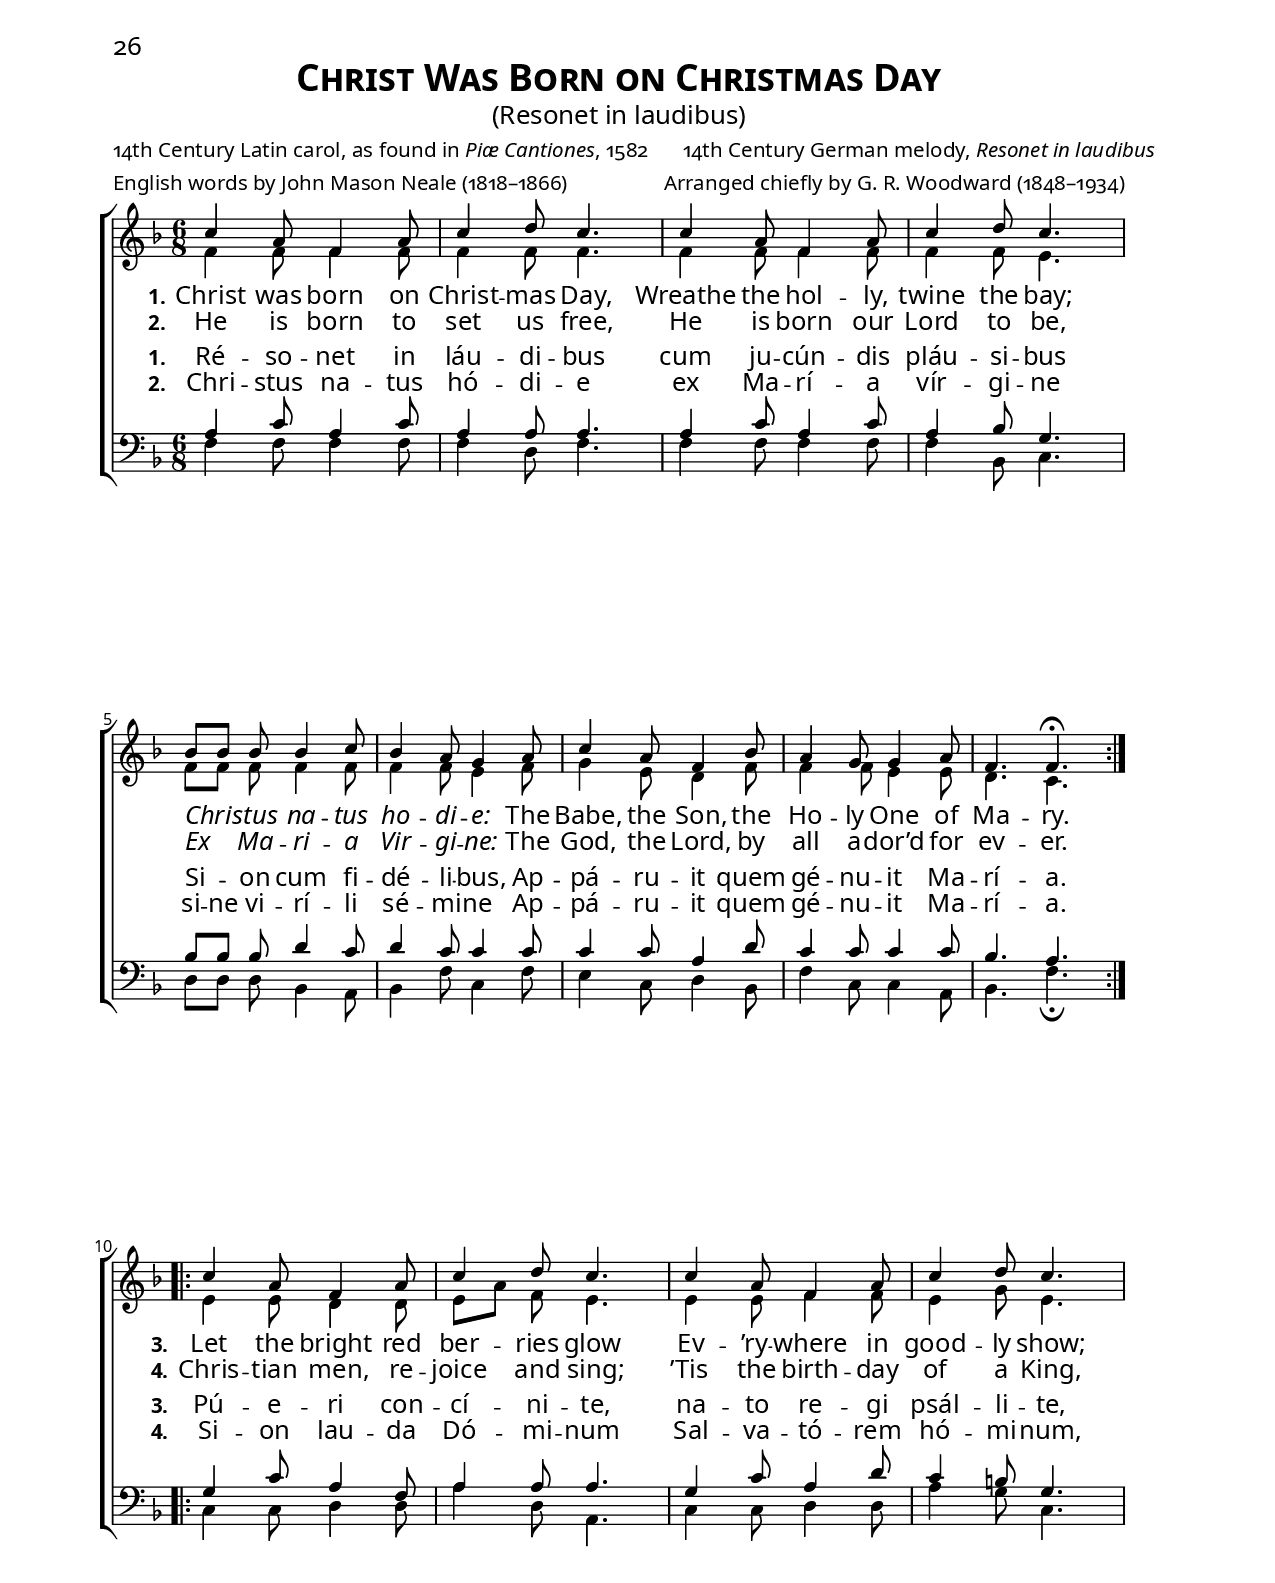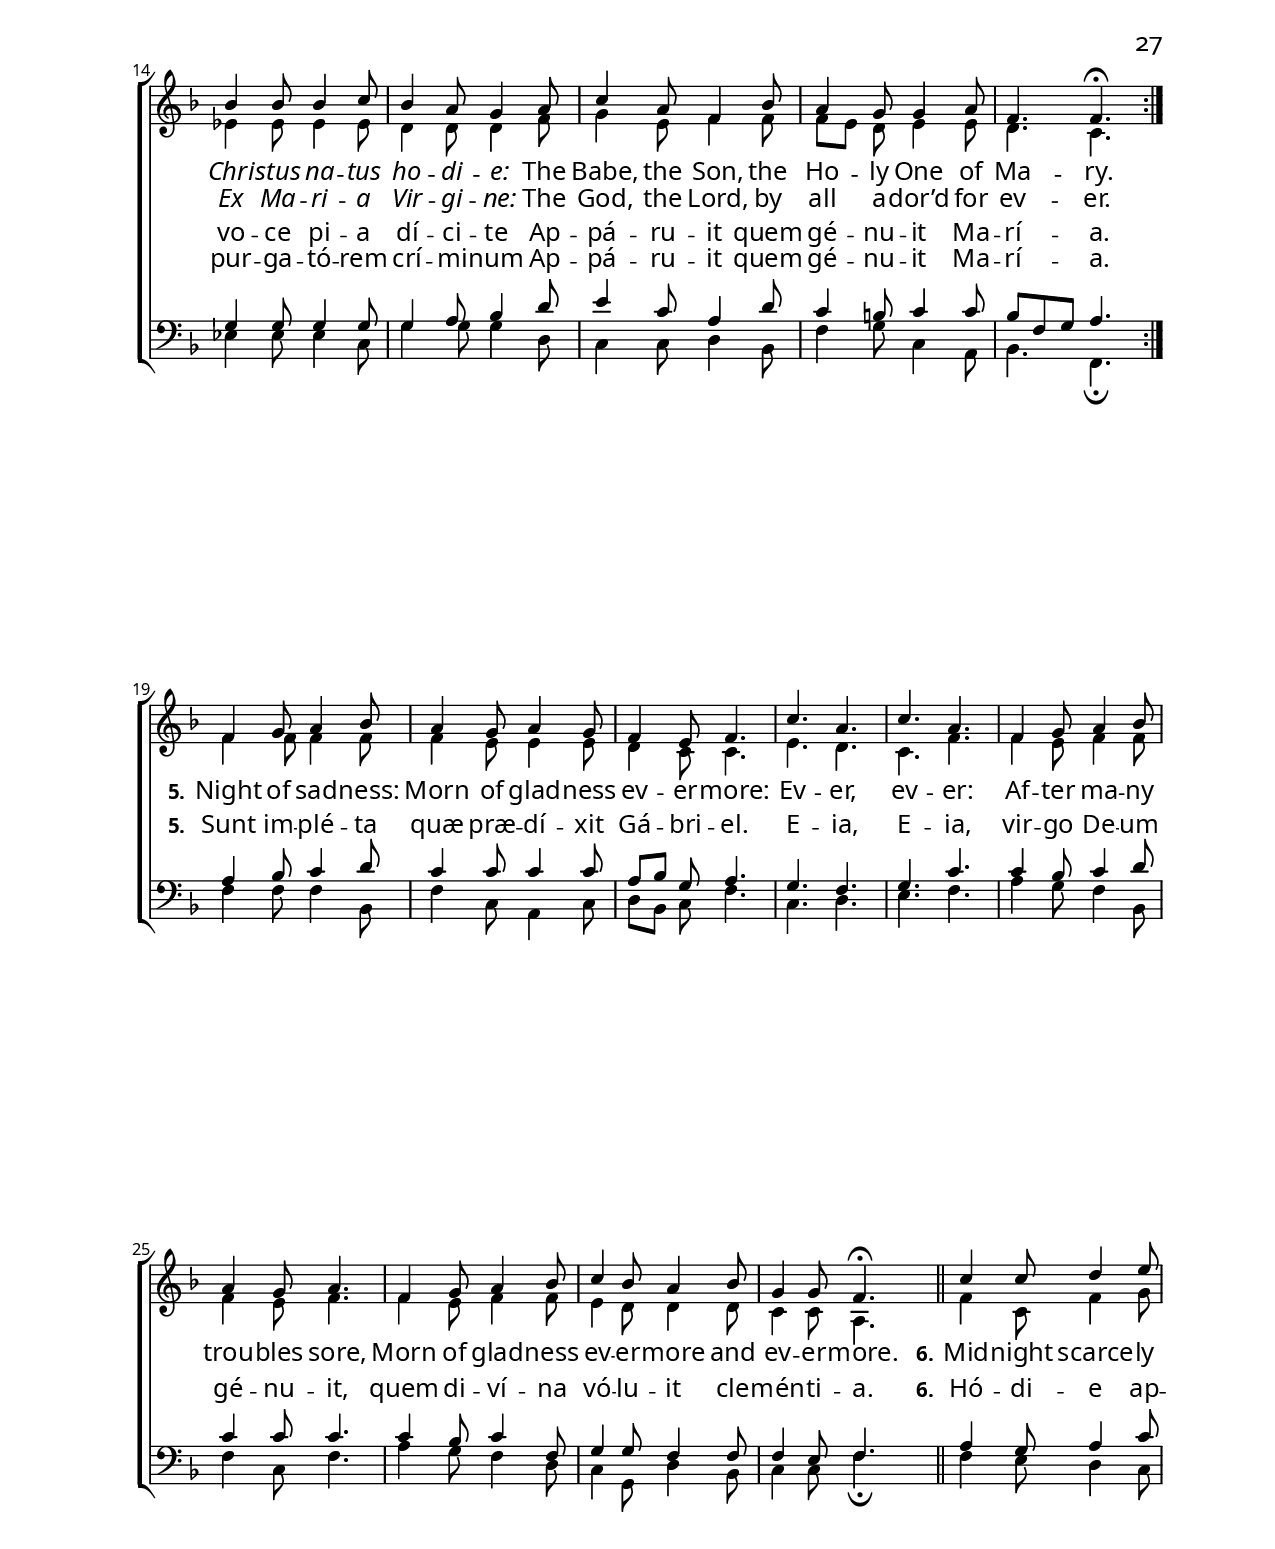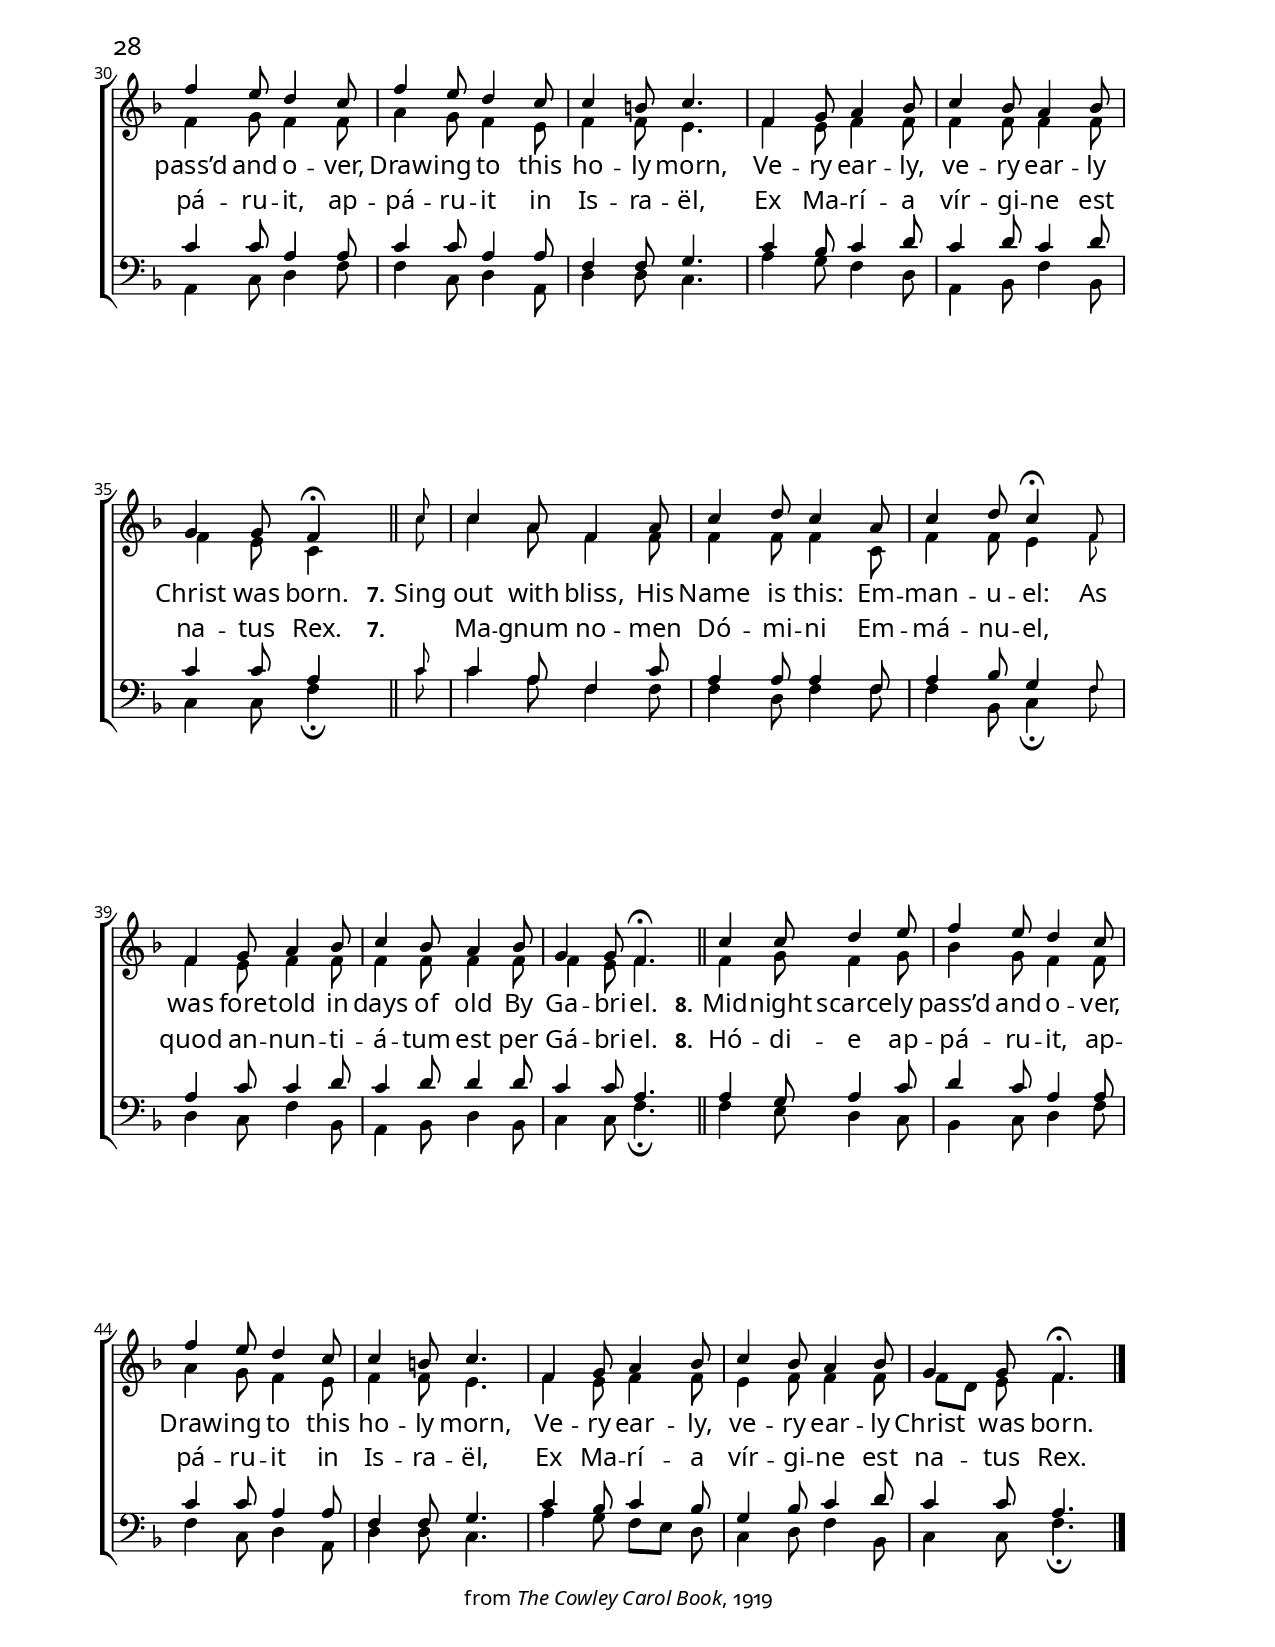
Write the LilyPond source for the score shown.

\version "2.14.2"
\include "util.ly"
\header {
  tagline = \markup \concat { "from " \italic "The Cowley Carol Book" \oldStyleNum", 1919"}
}
\paper {
  print-all-headers = ##t
  paper-height = 11\in
  paper-width = 8.5\in
  indent = 0\in
  %system-system-spacing = #'((basic-distance . 10) (padding . 0))
  %system-system-spacing =
  %  #'((basic-distance . 0)
  %     (minimum-distance . 0)
  %     (padding . -0.35)
  %     (stretchability . 100))
  ragged-last-bottom = ##f
  ragged-bottom = ##f
  two-sided = ##t
  inner-margin = 1\in
  outer-margin = 0.75\in
  top-margin = 0.26\in
  bottom-margin = 0.25\in
  first-page-number = #26
  print-first-page-number = ##t
  headerLine = ""
  oddHeaderMarkup = \markup\fill-line{
     \override #'(font-name . "Garamond Premier Pro")\abs-fontsize #12.5
     \combine 
        \fill-line{"" \on-the-fly #print-page-number-check-first
        \oldStylePageNum""
        }
        \fill-line{\headerLine}
  }
  evenHeaderMarkup = \markup {
     \override #'(font-name . "Garamond Premier Pro")\abs-fontsize #12.5
     \combine
        \on-the-fly #print-page-number-check-first
        \oldStylePageNum""
        \fill-line{\headerLine}
  }
}
#(set-global-staff-size 18) \paper{ #(define fonts (make-pango-font-tree "Garamond Premier Pro" "Garamond Premier Pro" "Garamond Premier Pro" (/ 18 20))) }
global = {
  \key f \major
  \time 6/8
  \autoBeamOff
  \override DynamicLineSpanner #'staff-padding = #0.0
  \override DynamicLineSpanner #'Y-extent = #'(-1 . 1)
}

sopMusic = \relative c'' {
  \repeat volta 2{
    c4 a8 f4 a8 |
    c4 d8 c4. |
    c4 a8 f4 a8 |
    c4 d8 c4. | \break
    
    bes8[ bes] bes8 bes4 c8 |
    bes4 a8 g4 a8 |
    c4 a8 f4 bes8 |
    a4 g8 g4 a8 |
    f4. f\fermata \break
  }
  \repeat volta 2{
    c'4 a8 f4 a8 |
    c4 d8 c4. |
    c4 a8 f4 a8 |
    c4 d8 c4. | \break
    
    bes4 bes8 bes4 c8 |
    bes4 a8 g4 a8 |
    c4 a8 f4 bes8 |
    
    
    %page2
    a4 g8 g4 a8 |
    f4. f\fermata \break
  }
  
  f4 g8 a4 bes8 |
  a4 g8 a4 g8 |
  
  f4 e8 f4. |
  c'4. a |
  c a |
  f4 g8 a4 bes8 |
  
  a4 g8 a4. |
  f4 g8 a4 bes8 |
  c4 bes8 a4 bes8 |
  g4 g8 f4.\fermata \bar"||"
  
  c'4 c8 d4 e8 |
  f4 e8 d4 c8 |
  f4 e8 d4 c8 |
  c4 b8 c4. |
  
  f,4 g8 a4 bes8 c4 bes8 a4 bes8 |
  g4 g8 f4\fermata \bar"||"
  \teeny c'8 | \normalsize
  c4 a8 f4 a8 |
  
  %page3
  c4 d8 c4 a8 |
  c4 d8 c4\fermata \teeny f,8 | \normalsize
  f4 g8 a4 bes8 |
  c4 bes8 a4 bes8 |
  
  g4 g8 f4.\fermata \bar"||"
  c'4 c8 d4 e8 f4 e8 d4 c8 |
  f4 e8 d4 c8 |
  
  c4 b8 c4. |
  f,4 g8 a4 bes8 |
  c4 bes8 a4 bes8 |
  g4 g8 f4.\fermata \bar"|."
}
sopWords = \lyricmode {
  
}

altoMusic = \relative c' {
  \repeat volta 2{
    f4 f8 f4 f8 |
    f4 f8 f4. |
    f4 f8 f4 f8 |
    f4 f8 e4. |
    
    f8[ f] f8 f4 f8 |
    f4 f8 e4 f8 |
    g4 e8 d4 f8 |
    f4 f8 e4 e8 |
    d4. c
  }
  \repeat volta 2{
    e4 e8 d4 d8 |
    e[ a] f e4. |
    e4 e8 f4 f8 |
    
    e4 g8 e4. |
    ees4 ees8 ees4 ees8 |
    d4 d8 d4 f8 |
    g4 e8 f4 f8 |
    
    %page2
    f8[ e] d e4 e8 |
    d4. c |
  }
  f4 f8 f4 f8 |
  f4 e8 e4 e8 |
  
  d4 c8 c4. |
  e d |
  c f |
  f4 e8 f4 f8 |
  
  f4 e8 f4. |
  f4 e8 f4 f8 |
  e4 d8 d4 d8 |
  c4 c8 a4. \bar"||"
  
  f'4 c8 f4 g8 |
  f4 g8 f4 f8 |
  a4 g8 f4 e8 |
  f4 f8 e4. |
  
  f4 e8 f4 f8 |
  f4 f8 f4 f8 |
  f4 e8 c4 \bar"||"
  \teeny c'8 | \normalsize
  c4 a8 f4 f8 |
  
  %page3
  f4 f8 f4 c8 |
  f4 f8 e4 \teeny f8 | \normalsize
  f4 e8 f4 f8 |
  f4 f8 f4 f8 |
  
  f4 e8 f4. \bar"||"
  f4 g8 f4 g8 |
  bes4 g8 f4 f8 |
  a4 g8 f4 e8 |
  
  f4 f8 e4. |
  f4 e8 f4 f8 |
  e4 f8 f4 f8 |
  f[ d] e f4. \bar"|."
}
altoWords = \lyricmode {
  \set stanza = " 1."
  Christ was born on Christ -- mas Day,
  Wreathe the hol -- ly, twine the bay;
  
  \override Lyrics.LyricText.font-shape = #'italic
  Chri -- stus na -- tus ho -- di -- e:
  \revert Lyrics.LyricText.font-shape
  The Babe, the Son, the Ho -- ly One of Ma -- ry.
  
  \set stanza = " 3."
  Let the bright red ber -- ries glow
  Ev -- ’ry -- where in good -- ly show;
  
  \override Lyrics.LyricText.font-shape = #'italic
  Chri -- stus na -- tus ho -- di -- e:
  \revert Lyrics.LyricText.font-shape
  The Babe, the Son, the Ho -- ly One of Ma -- ry.
  
  \set stanza = " 5."
  Night of sad -- ness: Morn of glad -- ness
  ev -- er -- more:
  Ev -- er, ev -- er:
  Af -- ter ma -- ny trou -- bles sore,
  Morn of glad -- ness ev -- er -- more and ev -- er -- more.
  
  \set stanza = "   6."
  Mid -- night scarce -- ly pass’d and o -- ver,
  Draw -- ing to this ho -- ly morn,
  Ve -- ry ear -- ly, ve -- ry ear -- ly Christ was born.
  
  \set stanza = "   7."
  Sing out with bliss, His Name is this:
  Em -- man -- u -- el:
  As was fore -- told in days of old
  By Ga -- bri -- el.
  
  \set stanza = "   8."
  Mid -- night scarce -- ly pass’d and o -- ver,
  Draw -- ing to this ho -- ly morn,
  Ve -- ry ear -- ly, ve -- ry ear -- ly Christ was born.
}
altoWordsII = \lyricmode {
  \set stanza = " 2."
  He is born to set us free,
  He is born our Lord to be,
  
  \override Lyrics.LyricText.font-shape = #'italic
  Ex Ma -- ri -- a Vir -- gi -- ne:
  \revert Lyrics.LyricText.font-shape
  The God, the Lord, by all a -- dor’d for ev -- er.
  
  \set stanza = " 4."
  Chris -- tian men, re -- joice and sing;
  ’Tis the birth -- day of a King,
  
  \override Lyrics.LyricText.font-shape = #'italic
  Ex Ma -- ri -- a Vir -- gi -- ne:
  \revert Lyrics.LyricText.font-shape
  The God, the Lord, by all a -- dor’d for ev -- er.
}
altoWordsIII = \lyricmode {
  \dropLyricsIX
  \set stanza = " 1."
  % \override Lyrics.LyricText.font-shape = #'italic
  Ré -- so -- net in láu -- di -- bus
  cum ju -- cún -- dis pláu -- si -- bus
  Si -- on cum fi -- dé -- li -- bus,
  Ap -- pá -- ru -- it quem gé -- nu -- it Ma -- rí -- a.

  \set stanza = " 3."
  Pú -- e -- ri con -- cí -- ni -- te,
  na -- to re -- gi psál -- li -- te,
  vo -- ce pi -- a dí -- ci -- te
  Ap -- pá -- ru -- it quem gé -- nu -- it Ma -- rí -- a.

  \set stanza = " 5."
  Sunt im -- plé -- ta quæ præ -- dí -- xit Gá -- bri -- el.
  E -- ia, E -- ia,
  vir -- go De -- um gé -- nu -- it,
  quem di -- ví -- na vó -- lu -- it cle -- mén -- ti -- a.

  \set stanza = "   6."
  Hó -- di -- e ap -- pá -- ru -- it, ap -- pá -- ru -- it in Is -- ra -- ël,
  Ex Ma -- rí -- a vír -- gi -- ne est na -- tus Rex.

  \set stanza = "   7."
  "" Ma -- gnum no -- men Dó -- mi -- ni Em -- má -- nu -- el,
  "" quod an -- nun -- ti -- á -- tum est per Gá -- bri -- el.

  \set stanza = "   8."
  Hó -- di -- e ap -- pá -- ru -- it, ap -- pá -- ru -- it in Is -- ra -- ël,
  Ex Ma -- rí -- a vír -- gi -- ne est na -- tus Rex.
}
altoWordsIV = \lyricmode {
  \dropLyricsIX
  \set stanza = " 2."
  % \override Lyrics.LyricText.font-shape = #'italic
  Chri -- stus na -- tus hó -- di -- e
  ex Ma -- rí -- a vír -- gi -- ne
  \set ignoreMelismata = ##t
  si -- ne \unset ignoreMelismata vi -- rí -- li sé -- mi -- ne
  Ap -- pá -- ru -- it quem gé -- nu -- it Ma -- rí -- a.
  
  \set stanza = " 4."
  Si -- on lau -- da Dó -- mi -- num
  Sal -- va -- tó -- rem hó -- mi -- num,
  pur -- ga -- tó -- rem crí -- mi -- num
  Ap -- pá -- ru -- it quem gé -- nu -- it Ma -- rí -- a.
}
altoWordsV = \lyricmode {
}
altoWordsVI = \lyricmode {
}
tenorMusic = \relative c' {
  \repeat volta 2{
    a4 c8 a4 c8 |
    a4 a8 a4. |
    a4 c8 a4 c8 |
    a4 bes8 g4. |
    
    bes8[ bes] bes8 d4 c8 |
    d4 c8 c4 c8 |
    c4 c8 a4 d8 |
    c4 c8 c4 c8 |
    bes4. a
  }
  \repeat volta 2{
    g4 c8 a4 f8 |
    a4 a8 a4. |
    g4 c8 a4 d8 |
    
    c4 b8 g4. |
    g4 g8 g4 g8 |
    g4 a8 bes4 d8 |
    e4 c8 a4 d8 |
    
    %page2
    c4 b8 c4 c8 |
    bes[ f g] a4. |
  }
  a4 bes8 c4 d8 |
  c4 c8 c4 c8 |
  
  a[ bes] g a4. |
  g f |
  g c |
  c4 bes8 c4 d8 |
  
  c4 c8 c4. |
  c4 bes8 c4 f,8 |
  g4 g8 f4 f8 |
  f4 e8 f4. \bar"||"
  
  a4 g8 a4 c8 |
  c4 c8 a4 a8 |
  c4 c8 a4 a8 |
  f4 f8 g4. |
  
  c4 bes8 c4 d8 |
  c4 d8 c4 d8 |
  c4 c8 a4 \bar"||"
  \teeny c8 | \normalsize
  c4 a8 f4 c'8 |
  
  %page3
  a4 a8 a4 f8 |
  a4 bes8 g4 \teeny f8 | \normalsize
  a4 c8 c4 d8 |
  c4 d8 d4 d8 |
  
  c4 c8 a4. \bar"||"
  a4 g8 a4 c8 |
  d4 c8 a4 a8 |
  c4 c8 a4 a8 |
  
  f4 f8 g4. |
  c4 bes8 c4 bes8 |
  g4 bes8 c4 d8 |
  c4 c8 a4. \bar"|."
}
tenorWords = \lyricmode {

}

bassMusic = \relative c {
  \repeat volta 2 {
    f4 f8 f4 f8 |
    f4 d8 f4. |
    f4 f8 f4 f8 |
    f4 bes,8 c4. |
    
    d8[ d] d8 bes4 a8 |
    bes4 f'8 c4 f8 |
    e4 c8 d4 bes8 |
    f'4 c8 c4 a8 |
    bes4. f'\fermata
  }
  \repeat volta 2{
    c4 c8 d4 d8 |
    a'4 d,8 a4. |
    c4 c8 d4 d8 |
    
    a'4 g8 c,4. |
    ees4 ees8 ees4 c8 |
    g'4 g8 g4 d8 |
    c4 c8 d4 bes8 |
    
    %page2
    f'4 g8 c,4 a8 |
    bes4. f\fermata |
  }
  f'4 f8 f4 bes,8 |
  f'4 c8 a4 c8 |
  
  d[ bes] c f4. |
  c d |
  e f |
  a4 g8 f4 bes,8 |
  
  f'4 c8 f4. |
  a4 g8 f4 d8 |
  c4 g8 d'4 bes8 |
  c4 c8 f4.\fermata \bar"||"
  
  f4 e8 d4 c8 |
  a4 c8 d4 f8 |
  f4 c8 d4 a8 |
  d4 d8 c4. |
  
  a'4 g8 f4 d8 |
  a4 bes8 f'4 bes,8 |
  c4 c8 f4\fermata \bar"||"
  \teeny c'8 | \normalsize
  c4 a8 f4 f8 |
  
  %page3
  f4 d8 f4 f8 |
  f4 bes,8 c4\fermata \teeny f8 | \normalsize
  d4 c8 f4 bes,8 |
  a4 bes8 d4 bes8 |
  
  c4 c8 f4.\fermata \bar"||"
  f4 e8 d4 c8 |
  bes4 c8 d4 f8 |
  f4 c8 d4 a8 |
  
  d4 d8 c4. |
  a'4 g8 f[ e] d |
  c4 d8 f4 bes,8 |
  c4 c8 f4.\fermata \bar"|."
}
bassWords = \lyricmode {

}

pianoRH = \relative c' {
  
}
pianoLH = \relative c' {
  
}

\score {
  <<
   \new ChoirStaff <<
%    \new Lyrics = sopranos \with { \override VerticalAxisGroup #'nonstaff-relatedstaff-spacing = #'((basic-distance . 1)) }
    \new Staff = women <<
      \new Voice = "sopranos" { \voiceOne << \global \sopMusic >> }
      \new Voice = "altos" { \voiceTwo << \global \altoMusic >> }
    >>
    \new Lyrics \with { alignAboveContext = "women" \override VerticalAxisGroup #'nonstaff-relatedstaff-spacing = #'((basic-distance . 1))} \lyricsto "sopranos" \sopWords
    \new Lyrics = "altosVI"  \with { alignBelowContext = "women" } \lyricsto "sopranos" \altoWordsVI
    \new Lyrics = "altosV"  \with { alignBelowContext = "women" } \lyricsto "sopranos" \altoWordsV
    \new Lyrics = "altosIV"  \with { alignBelowContext = "women" } \lyricsto "sopranos" \altoWordsIV
    \new Lyrics = "altosIII"  \with { alignBelowContext = "women" } \lyricsto "sopranos" \altoWordsIII
    \new Lyrics = "altosII"  \with { alignBelowContext = "women" } \lyricsto "sopranos" \altoWordsII
    \new Lyrics = "altos"  \with { alignBelowContext = "women" } \lyricsto "sopranos" \altoWords
   \new Staff = men <<
      \clef bass
      \new Voice = "tenors" { \voiceOne << \global \tenorMusic >> }
      \new Voice = "basses" { \voiceTwo << \global \bassMusic >> }
    >>
    \new Lyrics \with { alignAboveContext = "men" \override VerticalAxisGroup #'nonstaff-relatedstaff-spacing = #'((basic-distance . 0.2)) } \lyricsto "tenors" \tenorWords
    \new Lyrics \with { alignBelowContext = "men" \override VerticalAxisGroup #'nonstaff-relatedstaff-spacing = #'((basic-distance . 0.2)) } \lyricsto "basses" \bassWords
  >>
%    \new PianoStaff << \new Staff { \new Voice { \pianoRH } } \new Staff { \clef "bass" \pianoLH } >>
  >>
  \layout {
  \context {
    \Lyrics
    \override LyricText #'font-size = #1.9
  }
    \context {
      \Score
      %\override SpacingSpanner #'base-shortest-duration = #(ly:make-moment 1 8)
      %\override SpacingSpanner #'common-shortest-duration = #(ly:make-moment 1 4)
    }
    \context {
      % Remove all empty staves
      % \Staff \RemoveEmptyStaves \override VerticalAxisGroup #'remove-first = ##t
    }
    \context {
      \Lyrics
      \override LyricText #'X-offset = #center-on-word
    }
  }
  \header {
    title = \markup{\override #'(font-name . "Garamond Premier Pro Semibold"){ \abs-fontsize #18 \smallCapsOldStyle"Christ Was Born on Christmas Day"}}
    subtitle = \markup{\override #'(font-name . "Garamond Premier Pro"){ \abs-fontsize #12.5 "(Resonet in laudibus)"}}
    poet = \markup\concat  {\oldStyleNum"14th Century Latin carol, as found in " \italic "Piæ Cantiones" \oldStyleNum", 1582"}
    meter = \markup\oldStyleNum"English words by John Mason Neale (1818–1866)"
    composer = \markup\concat{\oldStyleNum"14th Century German melody, " \italic"Resonet in laudibus"}
    arranger = \markup\oldStyleNum"Arranged chiefly by G. R. Woodward (1848–1934)"
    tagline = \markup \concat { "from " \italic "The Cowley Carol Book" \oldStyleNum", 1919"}
  }
}

